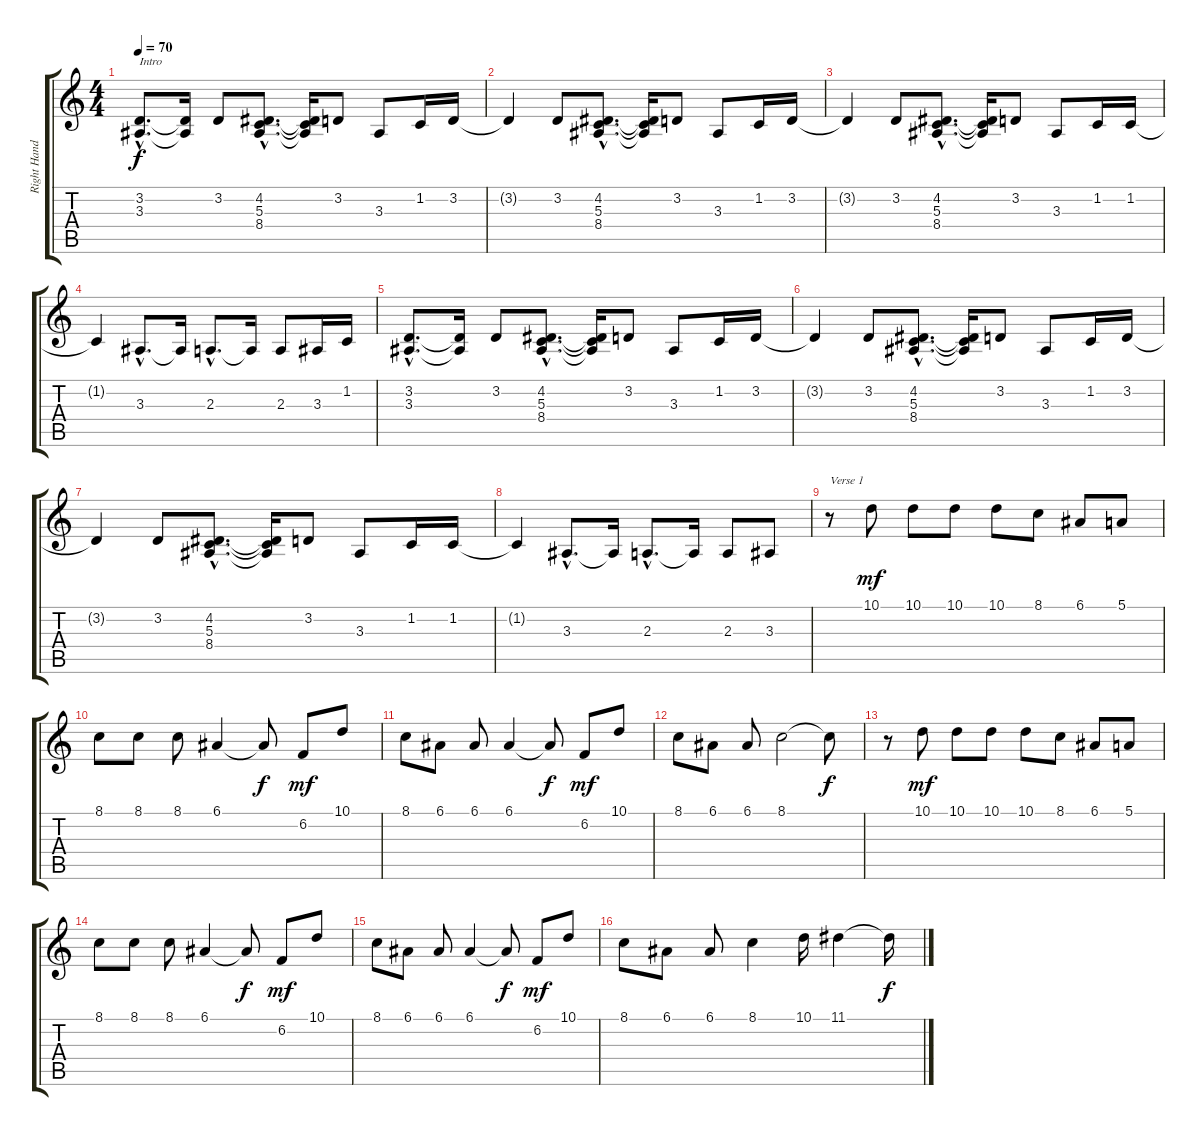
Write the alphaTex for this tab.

\track ("Right Hand" "Right Hand") {instrument acousticgrandpiano}
\staff {score tabs}
\tuning (E4 B3 G3 D3 A2 E2) {hide}
\ts (4 4)
\tempo 70
\clef g2
\ks c
(3.2{hac} 3.3{hac}).8{d txt "Intro" dy f instrument acousticgrandpiano} (3.2{t} 3.3{t}).16 3.2.8 (4.2{hac} 5.3{hac} 8.4{hac}).8{d} (4.2{t} 5.3{t} 8.4{t}).16 3.2.8 3.3.8 1.2.16 3.2.16 |
3.2{t}.4 3.2.8 (4.2{hac} 5.3{hac} 8.4{hac}).8{d} (4.2{t} 5.3{t} 8.4{t}).16 3.2.8 3.3.8 1.2.16 3.2.16 |
3.2{t}.4 3.2.8 (4.2{hac} 5.3{hac} 8.4{hac}).8{d} (4.2{t} 5.3{t} 8.4{t}).16 3.2.8 3.3.8 1.2.16 1.2.16 |
1.2{t}.4 3.3{hac}.8{d} 3.3{t}.16 2.3{hac}.8{d} 2.3{t}.16 2.3.8 3.3.16 1.2.16 |
(3.2{hac} 3.3{hac}).8{d} (3.2{t} 3.3{t}).16 3.2.8 (4.2{hac} 5.3{hac} 8.4{hac}).8{d} (4.2{t} 5.3{t} 8.4{t}).16 3.2.8 3.3.8 1.2.16 3.2.16 |
3.2{t}.4 3.2.8 (4.2{hac} 5.3{hac} 8.4{hac}).8{d} (4.2{t} 5.3{t} 8.4{t}).16 3.2.8 3.3.8 1.2.16 3.2.16 |
3.2{t}.4 3.2.8 (4.2{hac} 5.3{hac} 8.4{hac}).8{d} (4.2{t} 5.3{t} 8.4{t}).16 3.2.8 3.3.8 1.2.16 1.2.16 |
1.2{t}.4 3.3{hac}.8{d} 3.3{t}.16 2.3{hac}.8{d} 2.3{t}.16 2.3.8 3.3.8 |
r.8{txt "Verse 1"} 10.1.8{dy mf} 10.1.8 10.1.8 10.1.8 8.1.8 6.1.8 5.1.8 |
8.1.8 8.1.8 8.1.8 6.1.4 6.1{t}.8{dy f} 6.2.8{dy mf} 10.1.8 |
8.1.8 6.1.8 6.1.8 6.1.4 6.1{t}.8{dy f} 6.2.8{dy mf} 10.1.8 |
8.1.8 6.1.8 6.1.8 8.1.2 8.1{t}.8{dy f} |
r.8 10.1.8{dy mf} 10.1.8 10.1.8 10.1.8 8.1.8 6.1.8 5.1.8 |
8.1.8 8.1.8 8.1.8 6.1.4 6.1{t}.8{dy f} 6.2.8{dy mf} 10.1.8 |
8.1.8 6.1.8 6.1.8 6.1.4 6.1{t}.8{dy f} 6.2.8{dy mf} 10.1.8 |
8.1.8 6.1.8 6.1.8 8.1.4 10.1.16 11.1.4 11.1{t}.16{dy f}
